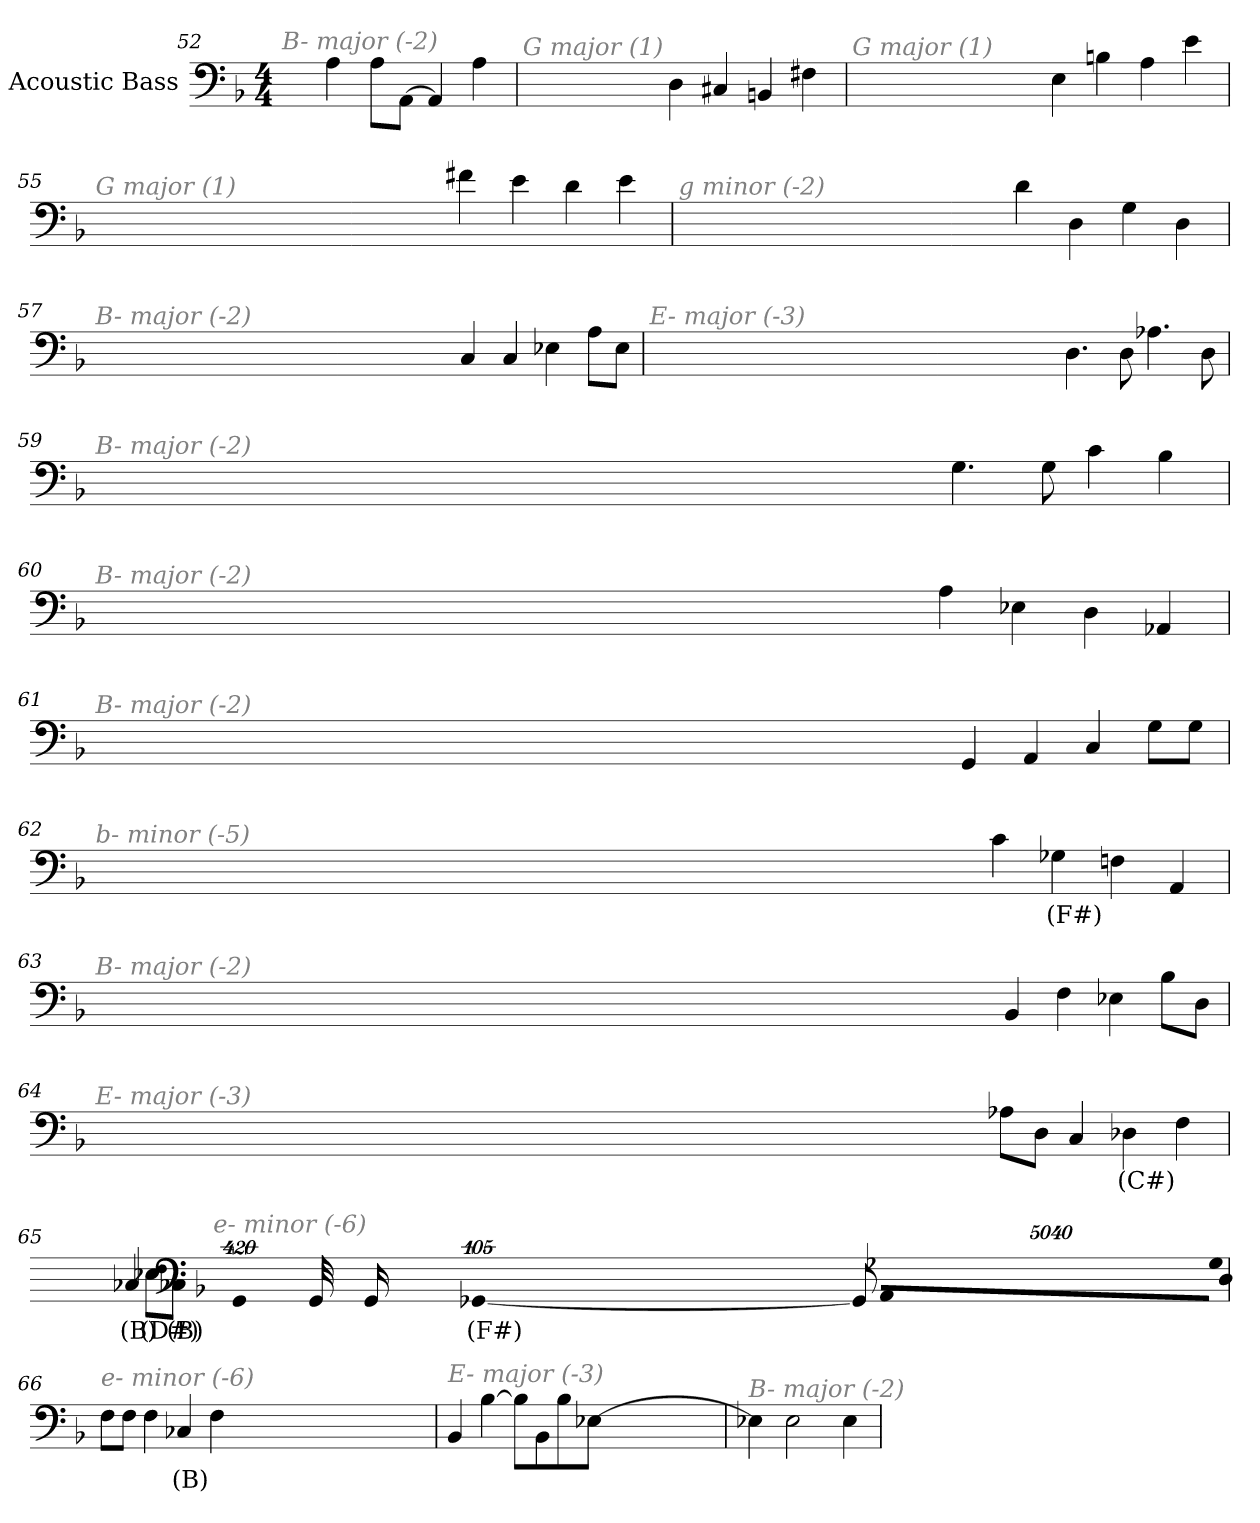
**kern	**text
*part1	*part1
*staff1	*staff1
*I"Acoustic Bass	*
*clefF4	*
*ITrd7c12	*
*k[b-]	*
*F:	*
*M4/4	*
=52	=52
!LO:TX:i:color=#808080:t=B- major (-2)	!
4AA	.
8AAL	.
[8AAAJ	.
4AAA]	.
4AA	.
=53	=53
!LO:TX:i:color=#808080:t=G major (1)	!
4DD	.
4CC#X	.
4BBBn	.
4FF#X	.
=54	=54
!LO:TX:i:color=#808080:t=G major (1)	!
4EE	.
4BBn	.
4AA	.
4E	.
=55	=55
!LO:TX:i:color=#808080:t=G major (1)	!
4F#X	.
4E	.
4D	.
4E	.
=56	=56
!LO:TX:i:color=#808080:t=g minor (-2)	!
4D	.
4DD	.
4GG	.
4DD	.
=57	=57
!LO:TX:i:color=#808080:t=B- major (-2)	!
4CC	.
4CC	.
4EE-X	.
8AAL	.
8EE-J	.
=58	=58
!LO:TX:i:color=#808080:t=E- major (-3)	!
4.DD	.
8DD	.
4.AA-X	.
8DD	.
=59	=59
!LO:TX:i:color=#808080:t=B- major (-2)	!
4.GG	.
8GG	.
4C	.
4BB-	.
=60	=60
!LO:TX:i:color=#808080:t=B- major (-2)	!
4AA	.
4EE-X	.
4DD	.
4AAA-X	.
=61	=61
!LO:TX:i:color=#808080:t=B- major (-2)	!
4GGG	.
4AAA	.
4CC	.
8GGL	.
8GGJ	.
=62	=62
!LO:TX:i:color=#808080:t=b- minor (-5)	!
4C	.
4GG-Xi	(F#)
4FFn	.
4AAA	.
=63	=63
!LO:TX:i:color=#808080:t=B- major (-2)	!
4BBB-	.
4FF	.
4EE-X	.
8BB-L	.
8DDJ	.
=64	=64
!LO:TX:i:color=#808080:t=E- major (-3)	!
8AA-XL	.
8DDJ	.
4CC	.
4DD-Xi	(C#)
4FF	.
=65	=65
!LO:TX:i:color=#808080:t=e- minor (-6)	!
!LO:N:vis=8	!
40320%3347GG-XL	.
!LO:N:vis=8	!
40320%3347DD	.
!LO:N:vis=8	!
40320%3347AAAJ	.
!LO:N:vis=1024	!
[13440%13GGG-Xi	(F#)
8GGG-i_	.
16GGG-i_	.
32GGG-i_	.
!LO:N:vis=1024%31	!
13440%407GGG-i]	.
4CC-Xi	(B)
8EE-XiL	(D#)
8CC-XiJ	(B)
=66	=66
!LO:TX:i:color=#808080:t=e- minor (-6)	!
8FFL	.
8FFJ	.
4FF	.
4CC-Xi	(B)
4FF	.
=67	=67
!LO:TX:i:color=#808080:t=E- major (-3)	!
4BBB-	.
[4BB-	.
8BB-L]	.
8BBB-	.
8BB-	.
[8EE-XJ	.
=68	=68
!LO:TX:i:color=#808080:t=B- major (-2)	!
4EE-X]	.
2EE-	.
[4EE-	.
=	=
*-	*-
